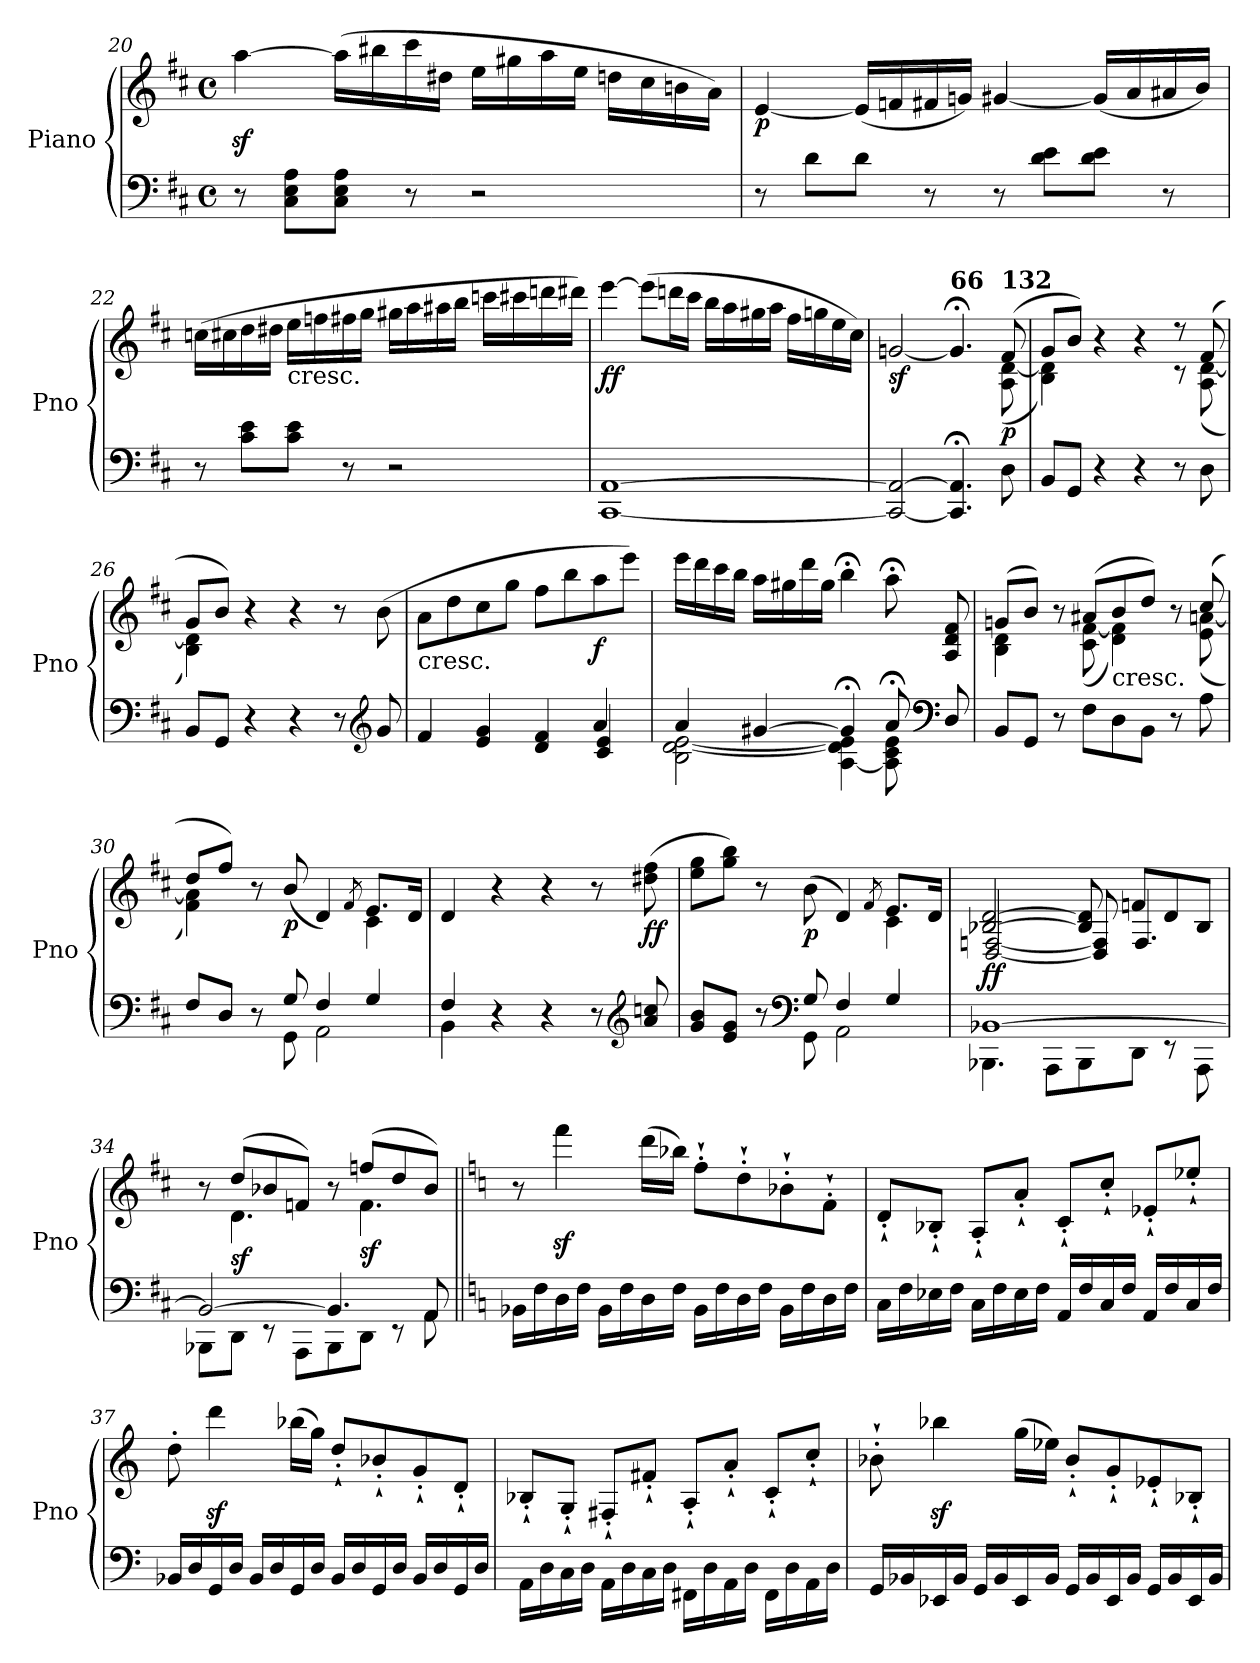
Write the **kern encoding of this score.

**kern	**kern	**dynam
*part1	*part1	*part1
*staff2	*staff1	*staff1/2
*I"Piano	*	*
*I'Pno	*	*
*clefF4	*clefG2	*
*k[f#c#]	*k[f#c#]	*
*D:	*D:	*
*M4/4	*M4/4	*
*met(c)	*met(c)	*
=20	=20	=20
8r	[4aaz<\	.
8C#\ 8E\ 8A\L	.	.
8C#\ 8E\ 8A\J	(>16aa\LL]	.
.	16bb#X\	.
8r	16ccc#\	.
.	16dd#X\JJ	.
2r	16ee\LL	.
.	16gg#X\	.
.	16aa\	.
.	16ee\JJ	.
.	16ddn\LL	.
.	16cc#\	.
.	16bn\	.
.	16a\JJ)	.
!!LO:LB:g=z
=21	=21	=21
!	!	!LO:DY:b
8r	[4e/	p
8d\L	.	.
8d\J	(<16e/LL]	.
.	16fn/	.
8r	16f#X/	.
.	16gn/JJ)	.
8r	[4g#X/	.
8d\ 8e\L	.	.
8d\ 8e\J	(<16g#/LL]	.
.	16a/	.
8r	16a#X/	.
.	16b/JJ)	.
=22	=22	=22
8r	(>16ccn\LL	.
.	16cc#X\	.
8c#\ 8e\L	16dd\	.
.	16dd#X\JJ	.
!	!LO:TX:b:t=cresc.	!
8c#\ 8e\J	16ee\LL	.
.	16ffn\	.
8r	16ff#X\	.
.	16gg\JJ	.
2r	16gg#X\LL	.
.	16aa\	.
.	16aa#X\	.
.	16bb\JJ	.
.	16cccn\LL	.
.	16ccc#X\	.
.	16dddn\	.
.	16ddd#X\JJ)	.
!!LO:LB:g=z
=23	=23	=23
!	!	!LO:DY:b
[1CC# [1AA	[4eee\	ff
.	(>8eee\L]	.
.	16dddn\L	.
.	16ccc#\JJ	.
.	16bb\LL	.
.	16aa\	.
.	16gg#X\	.
.	16aa\JJ	.
.	16ff#\LL	.
.	16ggn\	.
.	16ee\	.
.	16cc#\JJ)	.
=24	=24	=24
*	*^	*
!	!	!	!LO:DY:b
2CC#/_ 2AA/_	[2gn/	2..ryy	sf
!	!LO:TX:a:B:t=66	!	!
4.CC#/];< 4.AA/];<	4.g;</]	.	.
!	!LO:TX:a:B:t=132	!	!
!	!	!	!LO:DY:b
8D\	(>8f#/	(<8A\ [8d\	p
=25	=25	=25	=25
8BB/L	8g/L	4B\ 4d\])	.
8GG/J	8b/J)	.	.
4r	4r	2ryy	.
4r	4r	.	.
8r	8r	8r	.
8D\	(>8f#/	(<8A\ [8d\	.
=26	=26	=26	=26
8BB/L	8g/L	4B\ 4d\])	.
8GG/J	8b/J)	.	.
4r	4r	2.ryy	.
4r	4r	.	.
8r	8r	.	.
*clefG2	*	*	*
8g/	(<8b\	.	.
*	*v	*v	*
!!LO:LB:g=z
=27	=27	=27
*^	*	*
!	!	!LO:TX:b:t=cresc.	!
4f#/	2.ryy	8a\L	.
.	.	8dd\	.
4e/ 4g/	.	8cc#\	.
.	.	8gg\J	.
4d/ 4f#/	.	8ff#\L	.
.	.	8bb\	.
!	!	!	!LO:DY:b
4a/	4c#/ 4e/	8aa\	f
.	.	8eee\J)	.
=28	=28	=28	=28
4a/	2B\ [2d\ [2e\	16eee\LL	.
.	.	16ddd\	.
.	.	16ccc#\	.
.	.	16bb\JJ	.
[4g#X/	.	16aa\LL	.
.	.	16gg#X\	.
.	.	16ddd\	.
.	.	16gg#\JJ	.
4g#;</]	[4A\ 4d\] 4e\]	4bb;<\	.
8a;</	8A\] 8c#\ 8e\	8aa;<\	.
*clefF4	*	*	*
8D/	8ryy	8A/ 8d/ 8f#/	.
*v	*v	*	*
=29	=29	=29
*	*^	*
8BB/L	(>8gn/L	4B\ 4d\	.
8GG/J	8b/J)	.	.
8r	8r	8ryy	.
8F#\L	(>8a#X/L	(<8c#\ [8f#\	.
!	!LO:TX:b:t=cresc.	!	!
8D\	8b/	4d\ 4f#\])	.
8BB\J	8dd/J)	.	.
8r	8r	8ryy	.
8A\	(>8cc#/	(<8e\ [8an\	.
!!LO:PB:g=z	!!
=30	=30	=30	=30
*^	*	*	*
8F#/L	4.ryy	8dd/L	4f#\ 4a\])	.
8D/J	.	8ff#/J)	.	.
8r	.	8r	2ryy	.
!	!	!	!	!LO:DY:b
8G/	8GG\	(>8b/	.	p
4F#/	2AA\	4d/)	.	.
.	.	8qf#/	.	.
4G/	.	8.e/L	4c#\	.
.	.	16d/Jk	.	.
*	*	*v	*v	*
=31	=31	=31	=31
4F#/	4BB\	4d/	.
4r	2.ryy	4r	.
4r	.	4r	.
8r	.	8r	.
*clefG2	*	*	*
!	!	!	!LO:DY:b
8a/ 8ccn/	.	(>8dd#X\ 8ff#\	ff
=32	=32	=32	=32
*	*	*^	*
8g/ 8b/L	4.ryy	8ee\ 8gg\L	2.ryy	.
8e/ 8g/J	.	8gg\ 8bb\J)	.	.
8r	.	8r	.	.
*clefF4	*	*	*	*
!	!	!	!	!LO:DY:b
8G/	8GG\	(>8b\	.	p
4F#/	2AA\	4d/)	.	.
.	.	8qf#/	.	.
4G/	.	8.e/L	4c#\	.
.	.	16d/Jk	.	.
=33	=33	=33	=33	=33
!	!	!	!	!LO:DY:b
[1BB-X	4.BBB-X\	[2B-X/ [2d/	[2D/ [2Fn/	ff
.	8AAA\L	.	.	.
.	8BBB-\	8B-/] 8d/]	8D/] 8F/]	.
.	8DD\J	8fn/L	4.F/	.
.	8rEE	8d/	.	.
.	8AAA\	8B-/J	.	.
!!LO:LB:g=z	!!
=34	=34	=34	=34	=34
2BB-/_	8BBB-X\L	8r	8ryy	.
!	!	!	!	!LO:DY:b
.	8DD\J	(>8dd/L	4.d\	sf
.	8rEE	8b-X/	.	.
.	8AAA\L	8fn/J)	.	.
4.BB-/]	8BBB-\	8r	8ryy	.
!	!	!	!	!LO:DY:b
.	8DD\J	(>8ffn/L	4.f\	sf
.	8rEE	8dd/	.	.
8AA/	8AA\	8b-/J)	.	.
*v	*v	*	*	*
*	*v	*v	*
=35||	=35||	=35||
*k[]	*k[]	*
*C:	*C:	*
16BB-X\LL	8r	.
16F\	.	.
16D\	4fffz<\	.
16F\JJ	.	.
16BB-\LL	.	.
16F\	.	.
16D\	(>16ddd\LL	.
16F\JJ	16bb-X\JJ)	.
16BB-\LL	8ff'`\L	.
16F\	.	.
16D\	8dd'`\	.
16F\JJ	.	.
16BB-\LL	8b-X'`\	.
16F\	.	.
16D\	8f'`\J	.
16F\JJ	.	.
!!LO:LB:g=z
=36	=36	=36
16C\LL	8d'`/L	.
16F\	.	.
16E-X\	8B-X'`/J	.
16F\JJ	.	.
16C\LL	8A'`/L	.
16F\	.	.
16E-\	8a'`/J	.
16F\JJ	.	.
16AA/LL	8c'`/L	.
16F/	.	.
16C/	8cc'`/J	.
16F/JJ	.	.
16AA/LL	8e-X'`/L	.
16F/	.	.
16C/	8ee-X'`/J	.
16F/JJ	.	.
=37	=37	=37
16BB-X/LL	8dd'\	.
16D/	.	.
16GG/	4dddz<\	.
16D/JJ	.	.
16BB-/LL	.	.
16D/	.	.
16GG/	(>16bb-X\LL	.
16D/JJ	16gg\JJ)	.
16BB-/LL	8dd'`/L	.
16D/	.	.
16GG/	8b-X'`/	.
16D/JJ	.	.
16BB-/LL	8g'`/	.
16D/	.	.
16GG/	8d'`/J	.
16D/JJ	.	.
!!LO:LB:g=z
=38	=38	=38
16AA\LL	8B-X'`/L	.
16D\	.	.
16C\	8G'`/J	.
16D\JJ	.	.
16AA\LL	8F#X'`/L	.
16D\	.	.
16C\	8f#X'`/J	.
16D\JJ	.	.
16FF#X\LL	8A'`/L	.
16D\	.	.
16AA\	8a'`/J	.
16D\JJ	.	.
16FF#\LL	8c'`/L	.
16D\	.	.
16AA\	8cc'`/J	.
16D\JJ	.	.
=39	=39	=39
16GG/LL	8b-X'`\	.
16BB-X/	.	.
16EE-X/	4bb-Xz<\	.
16BB-/JJ	.	.
16GG/LL	.	.
16BB-/	.	.
16EE-/	(>16gg\LL	.
16BB-/JJ	16ee-X\JJ)	.
16GG/LL	8b-'`/L	.
16BB-/	.	.
16EE-/	8g'`/	.
16BB-/JJ	.	.
16GG/LL	8e-X'`/	.
16BB-/	.	.
16EE-/	8B-X'`/J	.
16BB-/JJ	.	.
=	=	=
*-	*-	*-
